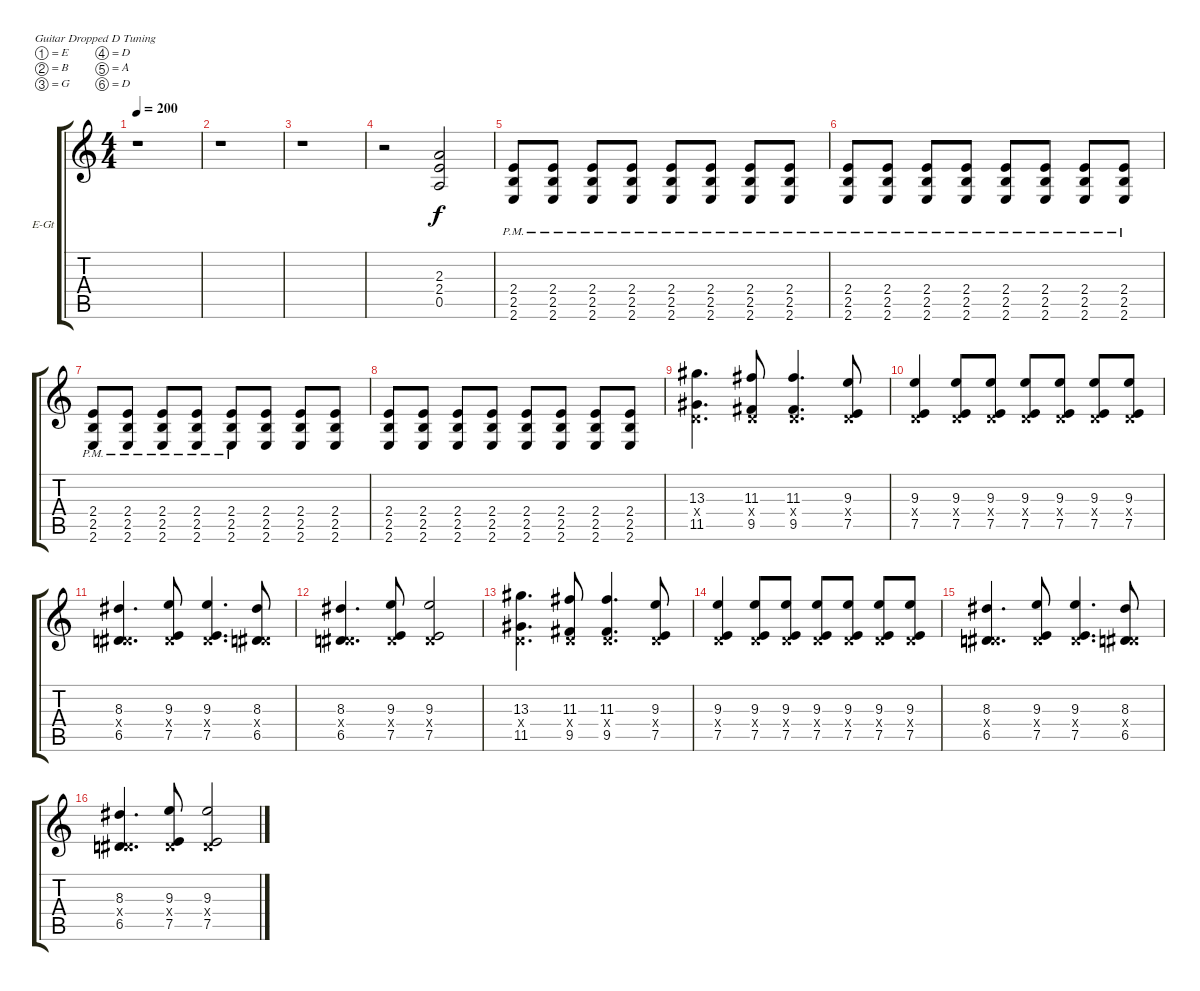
\bracketExtendMode groupsimilarinstruments
\firstSystemTrackNameOrientation horizontal
\otherSystemsTrackNameOrientation horizontal
\track ("Dave" "E-Gt") {instrument distortionguitar}
\staff {score tabs}
\tuning (E4 B3 G3 D3 A2 D2)
\ts (4 4)
\tempo 200
\clef g2
\ks c
r.1{dy f} |
r.1 |
r.1 |
r.2 (2.4 0.5 2.3).2 |
(2.4{pm} 2.5{pm} 2.6{pm}).8 (2.4{pm} 2.5{pm} 2.6{pm}).8 (2.4{pm} 2.5{pm} 2.6{pm}).8 (2.4{pm} 2.5{pm} 2.6{pm}).8 (2.4{pm} 2.5{pm} 2.6{pm}).8 (2.4{pm} 2.5{pm} 2.6{pm}).8 (2.4{pm} 2.5{pm} 2.6{pm}).8 (2.4{pm} 2.5{pm} 2.6{pm}).8 |
(2.4{pm} 2.5{pm} 2.6{pm}).8 (2.4{pm} 2.5{pm} 2.6{pm}).8 (2.4{pm} 2.5{pm} 2.6{pm}).8 (2.4{pm} 2.5{pm} 2.6{pm}).8 (2.4{pm} 2.5{pm} 2.6{pm}).8 (2.4{pm} 2.5{pm} 2.6{pm}).8 (2.4{pm} 2.5{pm} 2.6{pm}).8 (2.4{pm} 2.5{pm} 2.6{pm}).8 |
(2.4{pm} 2.5{pm} 2.6{pm}).8 (2.4{pm} 2.5{pm} 2.6{pm}).8 (2.4{pm} 2.5{pm} 2.6{pm}).8 (2.4{pm} 2.5{pm} 2.6{pm}).8 (2.4{pm} 2.5{pm} 2.6{pm}).8 (2.4 2.5 2.6).8 (2.4 2.5 2.6).8 (2.4 2.5 2.6).8 |
(2.4 2.5 2.6).8 (2.4 2.5 2.6).8 (2.4 2.5 2.6).8 (2.4 2.5 2.6).8 (2.4 2.5 2.6).8 (2.4 2.5 2.6).8 (2.4 2.5 2.6).8 (2.4 2.5 2.6).8 |
(13.3 11.5 0.4{x}).4{d} (11.3 9.5 0.4{x}).8 (11.3 9.5 0.4{x}).4{d} (9.3 7.5 0.4{x}).8 |
(9.3 7.5 0.4{x}).4 (9.3 7.5 0.4{x}).8 (9.3 7.5 0.4{x}).8 (9.3 7.5 0.4{x}).8 (9.3 7.5 0.4{x}).8 (9.3 7.5 0.4{x}).8 (9.3 7.5 0.4{x}).8 |
(8.3 6.5 0.4{x}).4{d} (9.3 7.5 0.4{x}).8 (9.3 7.5 0.4{x}).4{d} (8.3 6.5 0.4{x}).8 |
(8.3 6.5 0.4{x}).4{d} (9.3 7.5 0.4{x}).8 (9.3 7.5 0.4{x}).2 |
(13.3 11.5 0.4{x}).4{d} (11.3 9.5 0.4{x}).8 (11.3 9.5 0.4{x}).4{d} (9.3 7.5 0.4{x}).8 |
(9.3 7.5 0.4{x}).4 (9.3 7.5 0.4{x}).8 (9.3 7.5 0.4{x}).8 (9.3 7.5 0.4{x}).8 (9.3 7.5 0.4{x}).8 (9.3 7.5 0.4{x}).8 (9.3 7.5 0.4{x}).8 |
(8.3 6.5 0.4{x}).4{d} (9.3 7.5 0.4{x}).8 (9.3 7.5 0.4{x}).4{d} (8.3 6.5 0.4{x}).8 |
(8.3 6.5 0.4{x}).4{d} (9.3 7.5 0.4{x}).8 (9.3 7.5 0.4{x}).2
